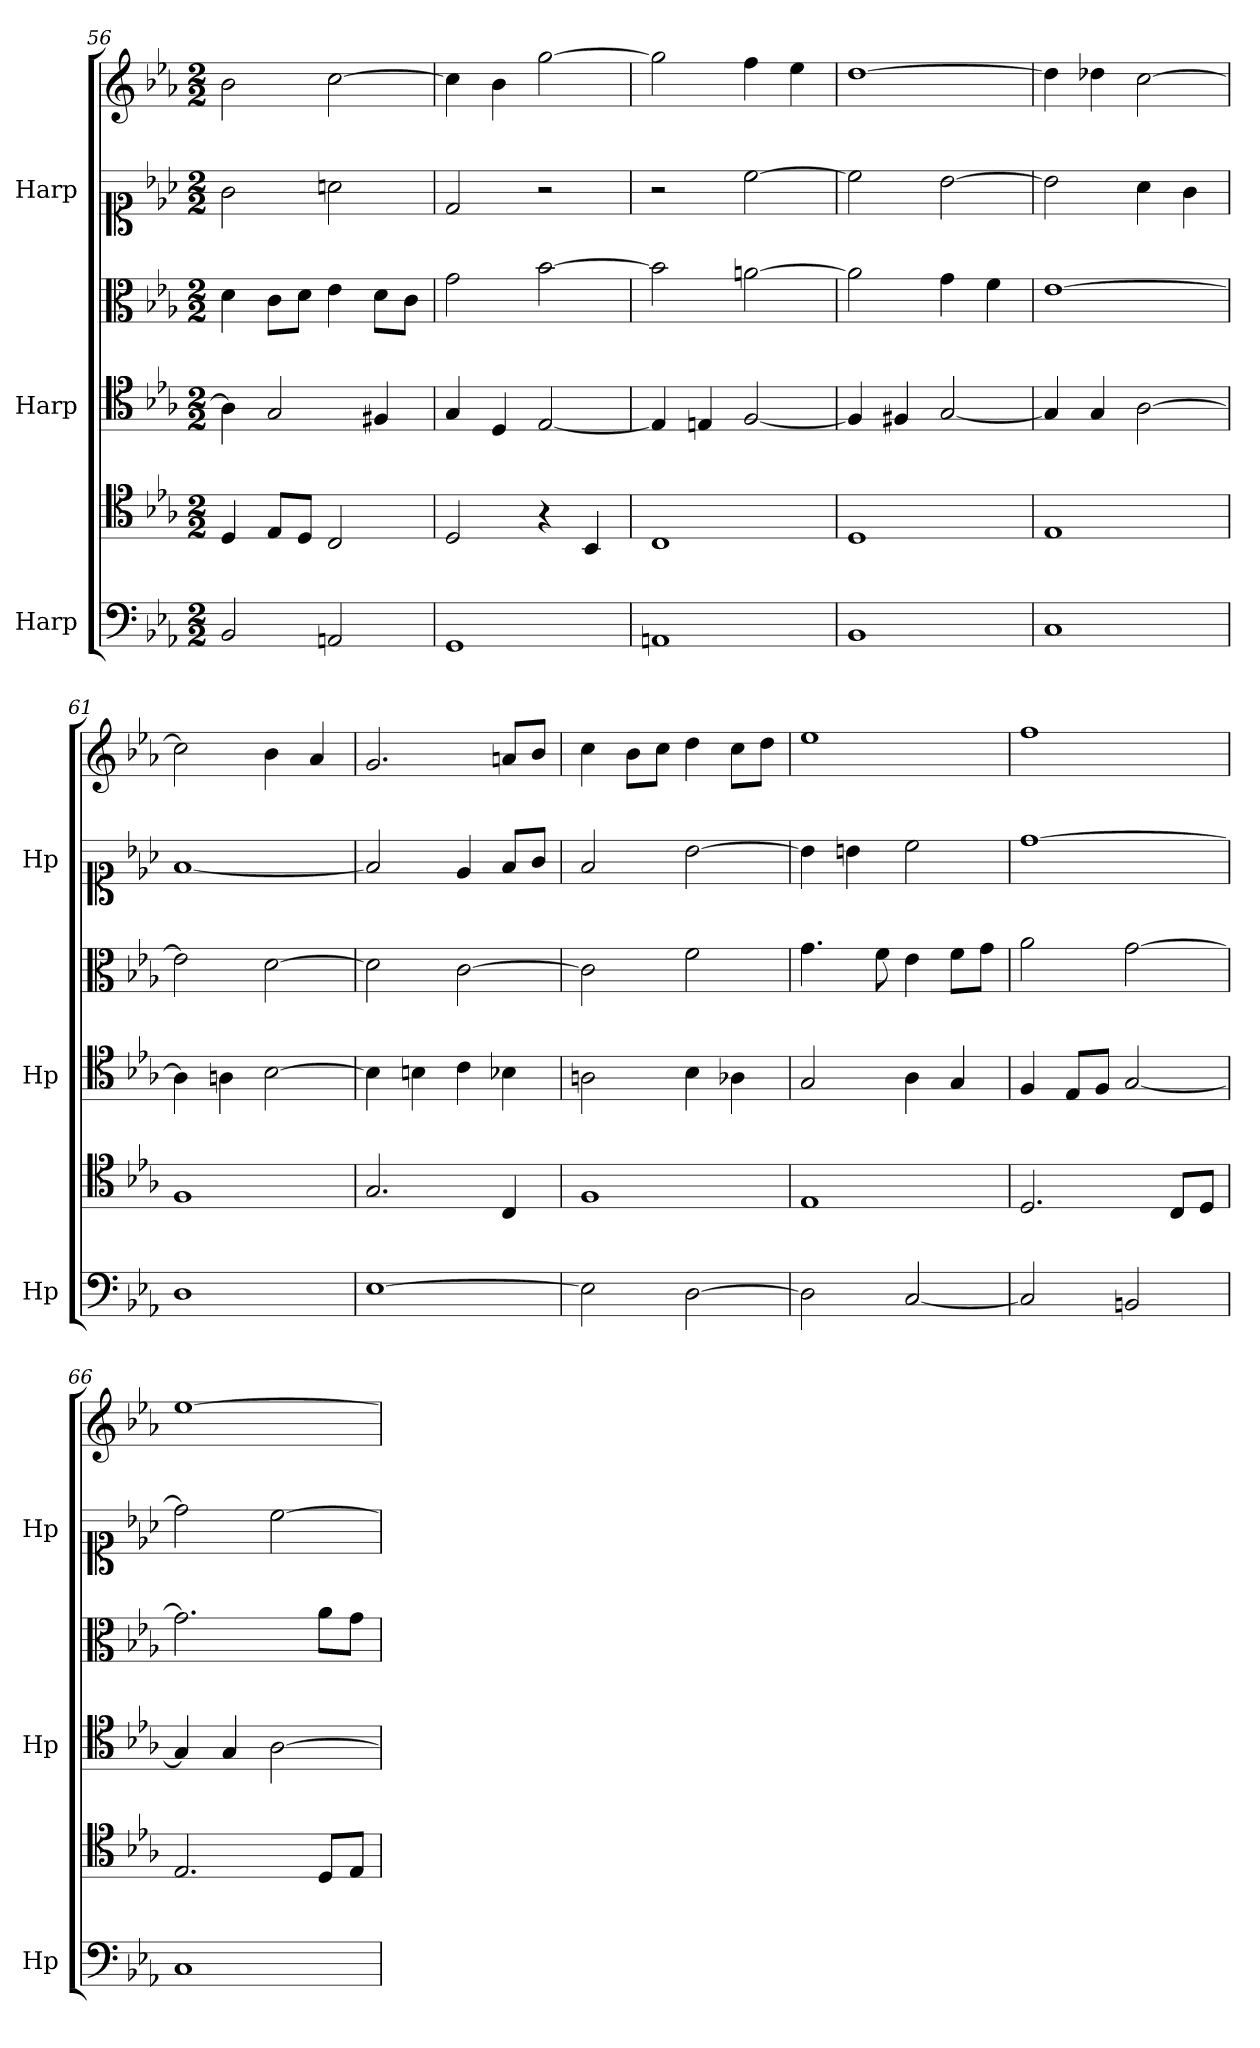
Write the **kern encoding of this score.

**kern	**kern	**kern	**kern	**kern	**kern
*part3	*part3	*part2	*part2	*part1	*part1
*staff6	*staff5	*staff4	*staff3	*staff2	*staff1
*I"Harp	*	*I"Harp	*	*I"Harp	*
*I'Hp	*	*I'Hp	*	*I'Hp	*
*clefF4	*clefC4	*clefC4	*clefC3	*clefC1	*clefG2
*k[b-e-a-]	*k[b-e-a-]	*k[b-e-a-]	*k[b-e-a-]	*k[b-e-a-]	*k[b-e-a-]
*M2/2	*M2/2	*M2/2	*M2/2	*M2/2	*M2/2
=56	=56	=56	=56	=56	=56
2BB-/	4D/	4A\]	4d\	2g\	2b-\
.	8E-/L	2G/	8c\L	.	.
.	8D/J	.	8d\J	.	.
2AAn/	2C/	.	4e-\	2an\	[2cc\
.	.	4F#X/	8d\L	.	.
.	.	.	8c\J	.	.
=57	=57	=57	=57	=57	=57
1GG	2D/	4G/	2g\	2d/	4cc\]
.	.	4D/	.	.	4b-\
.	4r	[2E-/	[2b-\	2r	[2gg\
.	4BB-/	.	.	.	.
=58	=58	=58	=58	=58	=58
1AAn	1C	4E-/]	2b-\]	2r	2gg\]
.	.	4En/	.	.	.
.	.	[2F/	[2an\	[2cc\	4ff\
.	.	.	.	.	4ee-\
=59	=59	=59	=59	=59	=59
1BB-	1D	4F/]	2a\]	2cc\]	[1dd
.	.	4F#X/	.	.	.
.	.	[2G/	4g\	[2b-\	.
.	.	.	4f\	.	.
=60	=60	=60	=60	=60	=60
1C	1E-	4G/]	[1e-	2b-\]	4dd\]
.	.	4G/	.	.	4dd-X\
.	.	[2A-\	.	4a-\	[2cc\
.	.	.	.	4g\	.
=61	=61	=61	=61	=61	=61
1D	1F	4A-\]	2e-\]	[1f	2cc\]
.	.	4An\	.	.	.
.	.	[2B-\	[2d\	.	4b-\
.	.	.	.	.	4a-/
!!LO:PB:g=z
=62	=62	=62	=62	=62	=62
[1E-	2.G/	4B-\]	2d\]	2f/]	2.g/
.	.	4Bn\	.	.	.
.	.	4c\	[2c\	4e-/	.
.	4C/	4B-X\	.	8f/L	8an/L
.	.	.	.	8g/J	8b-/J
=63	=63	=63	=63	=63	=63
2E-\]	1F	2An\	2c\]	2f/	4cc\
.	.	.	.	.	8b-\L
.	.	.	.	.	8cc\J
[2D\	.	4B-\	2f\	[2b-\	4dd\
.	.	4A-X\	.	.	8cc\L
.	.	.	.	.	8dd\J
=64	=64	=64	=64	=64	=64
2D\]	1E-	2G/	4.g\	4b-\]	1ee-
.	.	.	.	4bn\	.
.	.	.	8f\	.	.
[2C/	.	4A-\	4e-\	2cc\	.
.	.	4G/	8f\L	.	.
.	.	.	8g\J	.	.
=65	=65	=65	=65	=65	=65
2C/]	2.D/	4F/	2a-\	[1dd	1ff
.	.	8E-/L	.	.	.
.	.	8F/J	.	.	.
2BBn/	.	[2G/	[2g\	.	.
.	8C/L	.	.	.	.
.	8D/J	.	.	.	.
=66	=66	=66	=66	=66	=66
1C	2.E-/	4G/]	2.g\]	2dd\]	[1ee-
.	.	4G/	.	.	.
.	.	[2A-\	.	[2cc\	.
.	8D/L	.	8a-\L	.	.
.	8E-/J	.	8g\J	.	.
=	=	=	=	=	=
*-	*-	*-	*-	*-	*-
